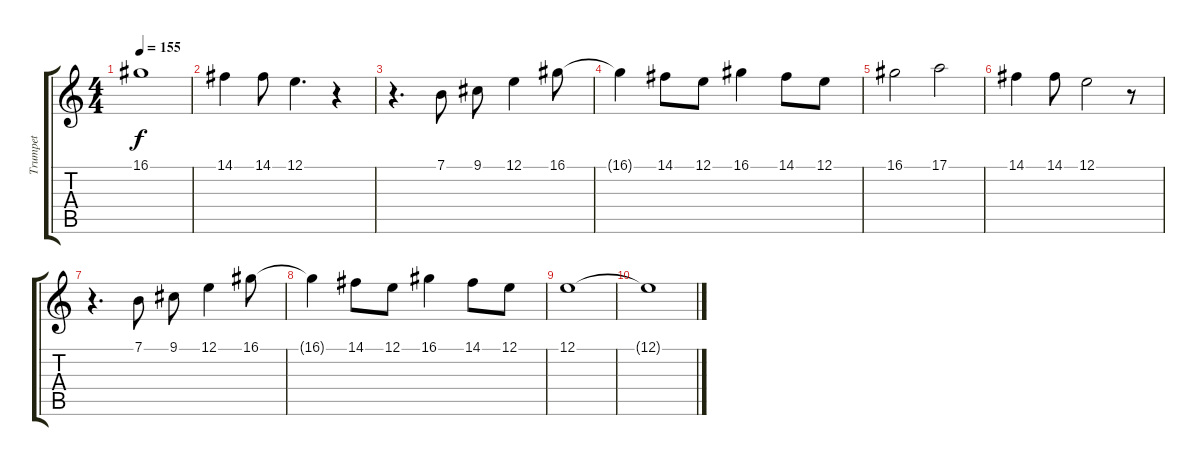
\track ("Trumpet" "Trumpet") {instrument trumpet}
\staff {score tabs}
\tuning (E4 B3 G3 D3 A2 E2) {hide}
\ts (4 4)
\tempo 155
\clef g2
\ks c
16.1.1{dy f} |
14.1.4 14.1.8 12.1.4{d} r.4 |
r.4{d} 7.1.8 9.1.8 12.1.4 16.1.8 |
16.1{t}.4 14.1.8 12.1.8 16.1.4 14.1.8 12.1.8 |
16.1.2 17.1.2 |
14.1.4 14.1.8 12.1.2 r.8 |
r.4{d} 7.1.8 9.1.8 12.1.4 16.1.8 |
16.1{t}.4 14.1.8 12.1.8 16.1.4 14.1.8 12.1.8 |
12.1.1 |
12.1{t}.1
